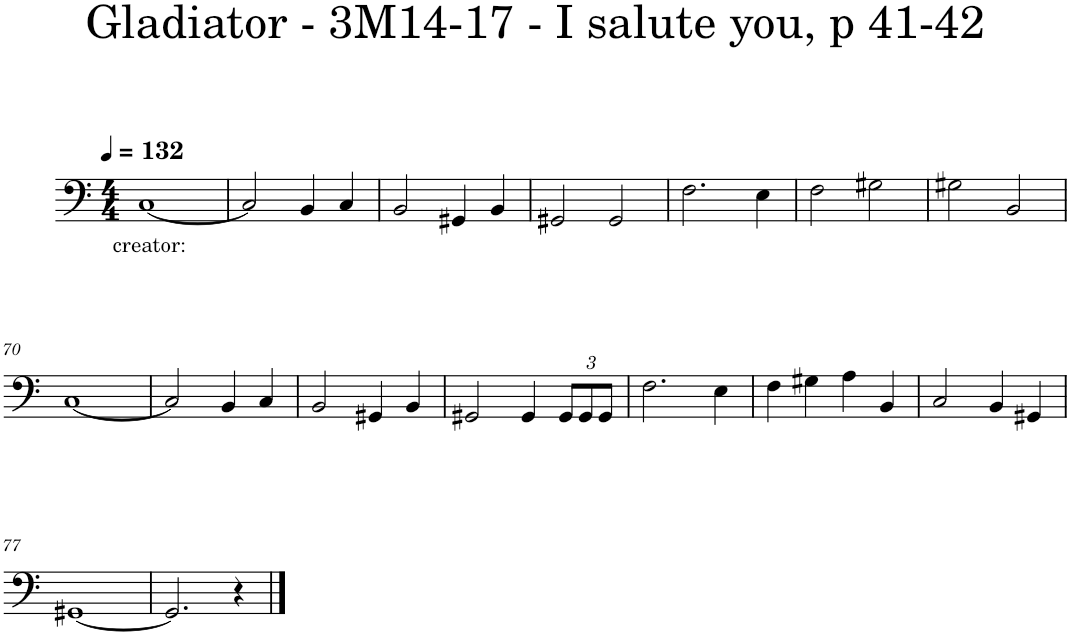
**kern	**text
*part1	*part1
*staff1	*staff1
*I"Piano, \new:Baritones	*
*I'Pno.	*
*clefF4	*
*k[]	*
*M4/4	*
*MM132	*
=63	=63
!	!LO:LY:b
[1C	creator:
=64	=64
2C/]	.
4BB/	.
4C/	.
=65	=65
2BB/	.
4GG#X/	.
4BB/	.
=66	=66
2GG#X/	.
2GG#/	.
=67	=67
2.F\	.
4E\	.
=68	=68
2F\	.
2G#X\	.
=69	=69
2G#X\	.
2BB/	.
!!LO:LB:g=z
=70	=70
[1C	.
=71	=71
2C/]	.
4BB/	.
4C/	.
=72	=72
2BB/	.
4GG#X/	.
4BB/	.
=73	=73
2GG#X/	.
4GG#/	.
*Xbrackettup	*
12GG#/L	.
12GG#/	.
12GG#/J	.
=74	=74
2.F\	.
4E\	.
=75	=75
4F\	.
4G#X\	.
4A\	.
4BB/	.
=76	=76
2C/	.
4BB/	.
4GG#X/	.
!!LO:LB:g=z
=77	=77
[1GG#X	.
=78	=78
2.GG#/]	.
4r	.
==	==
*-	*-
